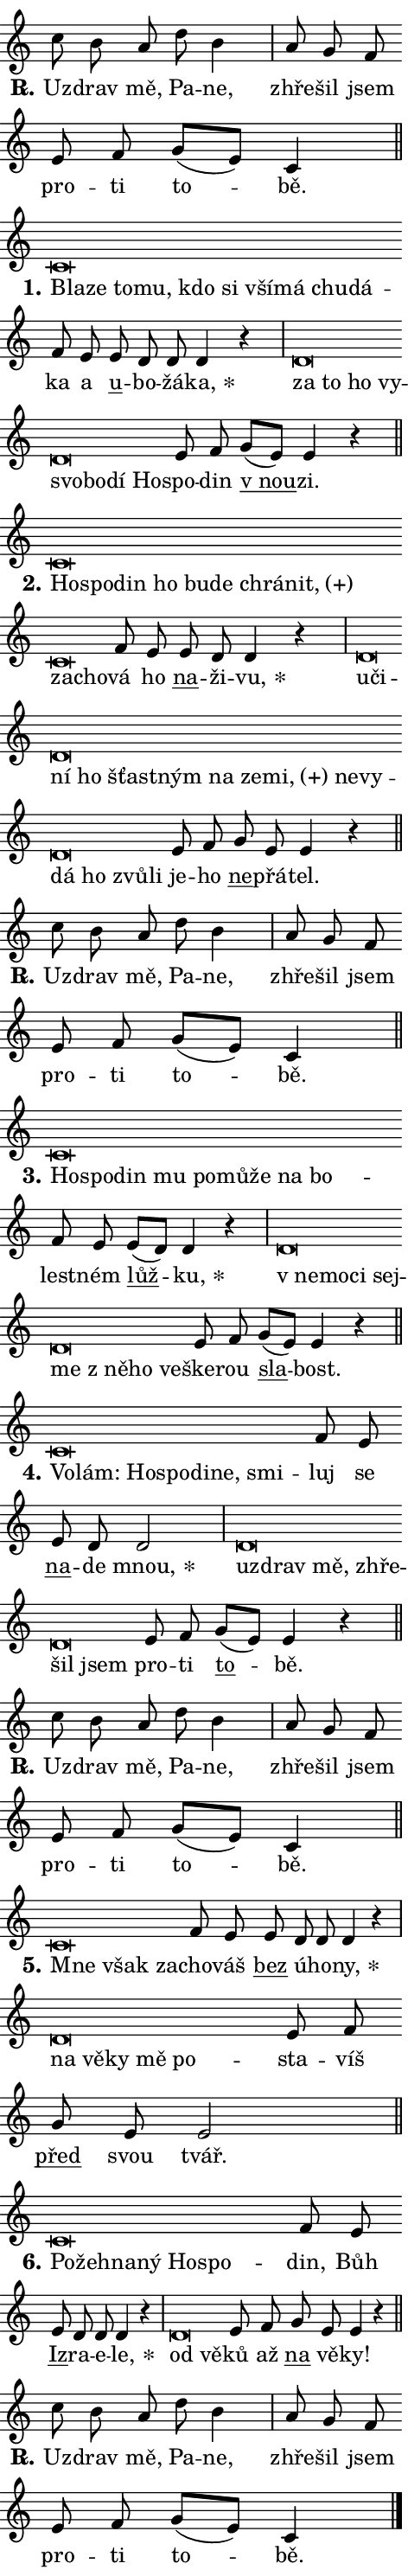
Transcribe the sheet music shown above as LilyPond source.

\version "2.24.0"
\header { tagline = "" }
\paper {
  indent = 0\cm
  top-margin = 0\cm
  right-margin = 0.13\cm % to fit lyric hyphens
  bottom-margin = 0\cm
  left-margin = 0\cm
  paper-width = 8\cm
  page-breaking = #ly:one-page-breaking
  system-system-spacing.basic-distance = #11
  score-system-spacing.basic-distance = #11
  ragged-last = ##f
}


%% Author: Thomas Morley
%% https://lists.gnu.org/archive/html/lilypond-user/2020-05/msg00002.html
#(define (line-position grob)
"Returns position of @var[grob} in current system:
   @code{'start}, if at first time-step
   @code{'end}, if at last time-step
   @code{'middle} otherwise
"
  (let* ((col (ly:item-get-column grob))
         (ln (ly:grob-object col 'left-neighbor))
         (rn (ly:grob-object col 'right-neighbor))
         (col-to-check-left (if (ly:grob? ln) ln col))
         (col-to-check-right (if (ly:grob? rn) rn col))
         (break-dir-left
           (and
             (ly:grob-property col-to-check-left 'non-musical #f)
             (ly:item-break-dir col-to-check-left)))
         (break-dir-right
           (and
             (ly:grob-property col-to-check-right 'non-musical #f)
             (ly:item-break-dir col-to-check-right))))
        (cond ((eqv? 1 break-dir-left) 'start)
              ((eqv? -1 break-dir-right) 'end)
              (else 'middle))))

#(define (tranparent-at-line-position vctor)
  (lambda (grob)
  "Relying on @code{line-position} select the relevant enry from @var{vctor}.
Used to determine transparency,"
    (case (line-position grob)
      ((end) (not (vector-ref vctor 0)))
      ((middle) (not (vector-ref vctor 1)))
      ((start) (not (vector-ref vctor 2))))))

noteHeadBreakVisibility =
#(define-music-function (break-visibility)(vector?)
"Makes @code{NoteHead}s transparent relying on @var{break-visibility}"
#{
  \override NoteHead.transparent =
    #(tranparent-at-line-position break-visibility)
#})

#(define delete-ledgers-for-transparent-note-heads
  (lambda (grob)
    "Reads whether a @code{NoteHead} is transparent.
If so this @code{NoteHead} is removed from @code{'note-heads} from
@var{grob}, which is supposed to be @code{LedgerLineSpanner}.
As a result ledgers are not printed for this @code{NoteHead}"
    (let* ((nhds-array (ly:grob-object grob 'note-heads))
           (nhds-list
             (if (ly:grob-array? nhds-array)
                 (ly:grob-array->list nhds-array)
                 '()))
           ;; Relies on the transparent-property being done before
           ;; Staff.LedgerLineSpanner.after-line-breaking is executed.
           ;; This is fragile ...
           (to-keep
             (remove
               (lambda (nhd)
                 (ly:grob-property nhd 'transparent #f))
               nhds-list)))
      ;; TODO find a better method to iterate over grob-arrays, similiar
      ;; to filter/remove etc for lists
      ;; For now rebuilt from scratch
      (set! (ly:grob-object grob 'note-heads)  '())
      (for-each
        (lambda (nhd)
          (ly:pointer-group-interface::add-grob grob 'note-heads nhd))
        to-keep))))

squashNotes = {
  \override NoteHead.X-extent = #'(-0.2 . 0.2)
  \override NoteHead.Y-extent = #'(-0.75 . 0)
  \override NoteHead.stencil =
    #(lambda (grob)
       (let ((pos (ly:grob-property grob 'staff-position)))
         (begin
           (if (< pos -7) (display "ERROR: Lower brevis then expected\n") (display ""))
           (if (<= pos -6) ly:text-interface::print ly:note-head::print))))
}
unSquashNotes = {
  \revert NoteHead.X-extent
  \revert NoteHead.Y-extent
  \revert NoteHead.stencil
}

hideNotes = \noteHeadBreakVisibility #begin-of-line-visible
unHideNotes = \noteHeadBreakVisibility #all-visible

% work-around for resetting accidentals
% https://lilypond.org/doc/v2.23/Documentation/notation/displaying-rhythms#unmetered-music
cadenzaMeasure = {
  \cadenzaOff
  \partial 1024 s1024
  \cadenzaOn
}

#(define-markup-command (accent layout props text) (markup?)
  "Underline accented syllable"
  (interpret-markup layout props
    #{\markup \override #'(offset . 4.3) \underline { #text }#}))

responsum = \markup \concat {
  "R" \hspace #-1.05 \path #0.1 #'((moveto 0 0.07) (lineto 0.9 0.8)) \hspace #0.05 "."
}

spaceSize = #0.6828661417322834 % exact space size for TeX Gyre Schola

\layout {
  \context {
    \Staff
    \remove "Time_signature_engraver"
    \override LedgerLineSpanner.after-line-breaking = #delete-ledgers-for-transparent-note-heads
  }
  \context {
    \Lyrics {
      \override LyricSpace.minimum-distance = \spaceSize
      \override LyricText.font-name = #"TeX Gyre Schola"
      \override LyricText.font-size = 1
      \override StanzaNumber.font-name = #"TeX Gyre Schola Bold"
      \override StanzaNumber.font-size = 1
    }
  }
  \context {
    \Score 
    \override NoteHead.text =
      #(lambda (grob) 
        (let ((pos (ly:grob-property grob 'staff-position)))
          #{\markup {
            \combine
              \halign #-0.55 \raise #(if (= pos -6) 0 0.5) \override #'(thickness . 2) \draw-line #'(3.2 . 0)
              \musicglyph "noteheads.sM1"
          }#}))
  }
}

% magnetic-lyrics.ily
%
%   written by
%     Jean Abou Samra <jean@abou-samra.fr>
%     Werner Lemberg <wl@gnu.org>
%
%   adapted by
%     Jiri Hon <jiri.hon@gmail.com>
%
% Version 2022-Apr-15

% https://www.mail-archive.com/lilypond-user@gnu.org/msg149350.html

#(define (Left_hyphen_pointer_engraver context)
   "Collect syllable-hyphen-syllable occurrences in lyrics and store
them in properties.  This engraver only looks to the left.  For
example, if the lyrics input is @code{foo -- bar}, it does the
following.

@itemize @bullet
@item
Set the @code{text} property of the @code{LyricHyphen} grob between
@q{foo} and @q{bar} to @code{foo}.

@item
Set the @code{left-hyphen} property of the @code{LyricText} grob with
text @q{foo} to the @code{LyricHyphen} grob between @q{foo} and
@q{bar}.
@end itemize

Use this auxiliary engraver in combination with the
@code{lyric-@/text::@/apply-@/magnetic-@/offset!} hook."
   (let ((hyphen #f)
         (text #f))
     (make-engraver
      (acknowledgers
       ((lyric-syllable-interface engraver grob source-engraver)
        (set! text grob)))
      (end-acknowledgers
       ((lyric-hyphen-interface engraver grob source-engraver)
        ;(when (not (grob::has-interface grob 'lyric-space-interface))
          (set! hyphen grob)));)
      ((stop-translation-timestep engraver)
       (when (and text hyphen)
         (ly:grob-set-object! text 'left-hyphen hyphen))
       (set! text #f)
       (set! hyphen #f)))))

#(define (lyric-text::apply-magnetic-offset! grob)
   "If the space between two syllables is less than the value in
property @code{LyricText@/.details@/.squash-threshold}, move the right
syllable to the left so that it gets concatenated with the left
syllable.

Use this function as a hook for
@code{LyricText@/.after-@/line-@/breaking} if the
@code{Left_@/hyphen_@/pointer_@/engraver} is active."
   (let ((hyphen (ly:grob-object grob 'left-hyphen #f)))
     (when hyphen
       (let ((left-text (ly:spanner-bound hyphen LEFT)))
         (when (grob::has-interface left-text 'lyric-syllable-interface)
           (let* ((common (ly:grob-common-refpoint grob left-text X))
                  (this-x-ext (ly:grob-extent grob common X))
                  (left-x-ext
                   (begin
                     ;; Trigger magnetism for left-text.
                     (ly:grob-property left-text 'after-line-breaking)
                     (ly:grob-extent left-text common X)))
                  ;; `delta` is the gap width between two syllables.
                  (delta (- (interval-start this-x-ext)
                            (interval-end left-x-ext)))
                  (details (ly:grob-property grob 'details))
                  (threshold (assoc-get 'squash-threshold details 0.2)))
             (when (< delta threshold)
               (let* (;; We have to manipulate the input text so that
                      ;; ligatures crossing syllable boundaries are not
                      ;; disabled.  For languages based on the Latin
                      ;; script this is essentially a beautification.
                      ;; However, for non-Western scripts it can be a
                      ;; necessity.
                      (lt (ly:grob-property left-text 'text))
                      (rt (ly:grob-property grob 'text))
                      (is-space (grob::has-interface hyphen 'lyric-space-interface))
                      (space (if is-space " " ""))
                      (extra-delta (if is-space spaceSize 0))
                      ;; Append new syllable.
                      (ltrt-space (if (and (string? lt) (string? rt))
                                (string-append lt space rt)
                                (make-concat-markup (list lt space rt))))
                      ;; Right-align `ltrt` to the right side.
                      (ltrt-space-markup (grob-interpret-markup
                               grob
                               (make-translate-markup
                                (cons (interval-length this-x-ext) 0)
                                (make-right-align-markup ltrt-space)))))
                 (begin
                   ;; Don't print `left-text`.
                   (ly:grob-set-property! left-text 'stencil #f)
                   ;; Set text and stencil (which holds all collected
                   ;; syllables so far) and shift it to the left.
                   (ly:grob-set-property! grob 'text ltrt-space)
                   (ly:grob-set-property! grob 'stencil ltrt-space-markup)
                   (ly:grob-translate-axis! grob (- (- delta extra-delta)) X))))))))))


#(define (lyric-hyphen::displace-bounds-first grob)
   ;; Make very sure this callback isn't triggered too early.
   (let ((left (ly:spanner-bound grob LEFT))
         (right (ly:spanner-bound grob RIGHT)))
     (ly:grob-property left 'after-line-breaking)
     (ly:grob-property right 'after-line-breaking)
     (ly:lyric-hyphen::print grob)))

squashThreshold = #0.4

\layout {
  \context {
    \Lyrics
    \consists #Left_hyphen_pointer_engraver
    \override LyricText.after-line-breaking =
      #lyric-text::apply-magnetic-offset!
    \override LyricHyphen.stencil = #lyric-hyphen::displace-bounds-first
    \override LyricText.details.squash-threshold = \squashThreshold
    \override LyricHyphen.minimum-distance = 0
    \override LyricHyphen.minimum-length = \squashThreshold
  }
}

squashText = \override LyricText.details.squash-threshold = 9999
unSquashText = \override LyricText.details.squash-threshold = \squashThreshold

leftText = \override LyricText.self-alignment-X = #LEFT
unLeftText = \revert LyricText.self-alignment-X

starOffset = #(lambda (grob) 
                (let ((x_offset (ly:self-alignment-interface::aligned-on-x-parent grob)))
                  (if (= x_offset 0) 0 (+ x_offset 1.2))))

star = #(define-music-function (syllable)(string?)
"Append star separator at the end of a syllable"
#{
  \once \override LyricText.X-offset = #starOffset
  \lyricmode { \markup {
    #syllable
    \override #'((font-name . "TeX Gyre Schola Bold")) \hspace #0.2 \lower #0.65 \larger "*"
  } }
#})

starAccent = #(define-music-function (syllable)(string?)
"Append star separator at the end of a syllable and make accent"
#{
  \once \override LyricText.X-offset = #starOffset
  \lyricmode { \markup {
    \accent #syllable
    \override #'((font-name . "TeX Gyre Schola Bold")) \hspace #0.2 \lower #0.65 \larger "*"
  } }
#})

breath = #(define-music-function (syllable)(string?)
"Append breathing indicator at the end of a syllable"
#{
  \lyricmode { \markup { #syllable "+" } }
#})

optionalBreath = #(define-music-function (syllable)(string?)
"Append optional breathing indicator at the end of a syllable"
#{
  \lyricmode { \markup { #syllable "(+)" } }
#})


\score {
    <<
        \new Voice = "melody" { \cadenzaOn \key c \major \relative { c''8 b a d b4 \cadenzaMeasure \bar "|" a8 g f \bar "" e f g[( e)] c4 \cadenzaMeasure \bar "||" \break } }
        \new Lyrics \lyricsto "melody" { \lyricmode { \set stanza = \responsum
Uz -- drav mě, Pa -- ne, zhře -- šil jsem pro -- ti to -- bě. } }
    >>
    \layout {}
}

\score {
    <<
        \new Voice = "melody" { \cadenzaOn \key c \major \relative { \squashNotes c'\breve*1/16 \hideNotes \breve*1/16 \bar "" \breve*1/16 \bar "" \breve*1/16 \bar "" \breve*1/16 \bar "" \breve*1/16 \bar "" \breve*1/16 \bar "" \breve*1/16 \bar "" \breve*1/16 \breve*1/16 \bar "" \unHideNotes \unSquashNotes f8 e \bar "" e d d d4 r \cadenzaMeasure \bar "|" \squashNotes d\breve*1/16 \hideNotes \breve*1/16 \bar "" \breve*1/16 \bar "" \breve*1/16 \bar "" \breve*1/16 \bar "" \breve*1/16 \bar "" \breve*1/16 \breve*1/16 \bar "" \unHideNotes \unSquashNotes e8 f \bar "" g[( e)] e4 r \cadenzaMeasure \bar "||" \break } }
        \new Lyrics \lyricsto "melody" { \lyricmode { \set stanza = "1."
\leftText Bla -- \squashText ze to -- mu, kdo si vší -- má chu -- dá -- \unLeftText \unSquashText ka a \markup \accent u -- bo -- žá -- \star ka, \leftText za \squashText to ho vy -- svo -- bo -- dí Ho -- \unLeftText \unSquashText spo -- din \markup \accent "v nou" -- zi. } }
    >>
    \layout {}
}

\score {
    <<
        \new Voice = "melody" { \cadenzaOn \key c \major \relative { \squashNotes c'\breve*1/16 \hideNotes \breve*1/16 \bar "" \breve*1/16 \bar "" \breve*1/16 \bar "" \breve*1/16 \bar "" \breve*1/16 \bar "" \breve*1/16 \bar "" \breve*1/16 \bar "" \breve*1/16 \breve*1/16 \bar "" \unHideNotes \unSquashNotes f8 e \bar "" e d d4 r \cadenzaMeasure \bar "|" \squashNotes d\breve*1/16 \hideNotes \breve*1/16 \bar "" \breve*1/16 \bar "" \breve*1/16 \bar "" \breve*1/16 \bar "" \breve*1/16 \bar "" \breve*1/16 \bar "" \breve*1/16 \bar "" \breve*1/16 \bar "" \breve*1/16 \bar "" \breve*1/16 \bar "" \breve*1/16 \bar "" \breve*1/16 \bar "" \breve*1/16 \breve*1/16 \bar "" \unHideNotes \unSquashNotes e8 f \bar "" g e e4 r \cadenzaMeasure \bar "||" \break } }
        \new Lyrics \lyricsto "melody" { \lyricmode { \set stanza = "2."
\leftText Ho -- \squashText spo -- din ho bu -- de chrá -- \optionalBreath nit, za -- cho -- \unLeftText \unSquashText vá ho \markup \accent na -- ži -- \star vu, \leftText u -- \squashText či -- ní ho šťast -- ným na ze -- \optionalBreath mi, ne -- vy -- dá ho zvů -- li \unLeftText \unSquashText je -- ho \markup \accent ne -- přá -- tel. } }
    >>
    \layout {}
}

\score {
    <<
        \new Voice = "melody" { \cadenzaOn \key c \major \relative { c''8 b a d b4 \cadenzaMeasure \bar "|" a8 g f \bar "" e f g[( e)] c4 \cadenzaMeasure \bar "||" \break } }
        \new Lyrics \lyricsto "melody" { \lyricmode { \set stanza = \responsum
Uz -- drav mě, Pa -- ne, zhře -- šil jsem pro -- ti to -- bě. } }
    >>
    \layout {}
}

\score {
    <<
        \new Voice = "melody" { \cadenzaOn \key c \major \relative { \squashNotes c'\breve*1/16 \hideNotes \breve*1/16 \bar "" \breve*1/16 \bar "" \breve*1/16 \bar "" \breve*1/16 \bar "" \breve*1/16 \bar "" \breve*1/16 \bar "" \breve*1/16 \breve*1/16 \bar "" \unHideNotes \unSquashNotes f8 e \bar "" e[( d)] d4 r \cadenzaMeasure \bar "|" \squashNotes d\breve*1/16 \hideNotes \breve*1/16 \bar "" \breve*1/16 \bar "" \breve*1/16 \bar "" \breve*1/16 \bar "" \breve*1/16 \bar "" \breve*1/16 \breve*1/16 \bar "" \unHideNotes \unSquashNotes e8 f \bar "" g[( e)] e4 r \cadenzaMeasure \bar "||" \break } }
        \new Lyrics \lyricsto "melody" { \lyricmode { \set stanza = "3."
\leftText Ho -- \squashText spo -- din mu po -- mů -- že na bo -- \unLeftText \unSquashText lest -- ném \markup \accent lůž -- \star ku, \leftText "v ne" -- \squashText mo -- ci sej -- me "z ně" -- ho ve -- \unLeftText \unSquashText ške -- rou \markup \accent sla -- bost. } }
    >>
    \layout {}
}

\score {
    <<
        \new Voice = "melody" { \cadenzaOn \key c \major \relative { \squashNotes c'\breve*1/16 \hideNotes \breve*1/16 \bar "" \breve*1/16 \bar "" \breve*1/16 \bar "" \breve*1/16 \bar "" \breve*1/16 \breve*1/16 \bar "" \unHideNotes \unSquashNotes f8 e \bar "" e d d2 \cadenzaMeasure \bar "|" \squashNotes d\breve*1/16 \hideNotes \breve*1/16 \bar "" \breve*1/16 \bar "" \breve*1/16 \bar "" \breve*1/16 \breve*1/16 \bar "" \unHideNotes \unSquashNotes e8 f \bar "" g[( e)] e4 r \cadenzaMeasure \bar "||" \break } }
        \new Lyrics \lyricsto "melody" { \lyricmode { \set stanza = "4."
\leftText Vo -- \squashText lám: Ho -- spo -- di -- ne, smi -- \unLeftText \unSquashText luj se \markup \accent na -- de \star mnou, \leftText uz -- \squashText drav mě, zhře -- šil jsem \unLeftText \unSquashText pro -- ti \markup \accent to -- bě. } }
    >>
    \layout {}
}

\score {
    <<
        \new Voice = "melody" { \cadenzaOn \key c \major \relative { c''8 b a d b4 \cadenzaMeasure \bar "|" a8 g f \bar "" e f g[( e)] c4 \cadenzaMeasure \bar "||" \break } }
        \new Lyrics \lyricsto "melody" { \lyricmode { \set stanza = \responsum
Uz -- drav mě, Pa -- ne, zhře -- šil jsem pro -- ti to -- bě. } }
    >>
    \layout {}
}

\score {
    <<
        \new Voice = "melody" { \cadenzaOn \key c \major \relative { \squashNotes c'\breve*1/16 \hideNotes \breve*1/16 \breve*1/16 \bar "" \unHideNotes \unSquashNotes f8 e \bar "" e d d d4 r \cadenzaMeasure \bar "|" \squashNotes d\breve*1/16 \hideNotes \breve*1/16 \bar "" \breve*1/16 \bar "" \breve*1/16 \breve*1/16 \bar "" \unHideNotes \unSquashNotes e8 f \bar "" g e e2 \cadenzaMeasure \bar "||" \break } }
        \new Lyrics \lyricsto "melody" { \lyricmode { \set stanza = "5."
\leftText Mne \squashText však za -- \unLeftText \unSquashText cho -- váš \markup \accent bez ú -- ho -- \star ny, \leftText na \squashText vě -- ky mě po -- \unLeftText \unSquashText sta -- víš \markup \accent před svou tvář. } }
    >>
    \layout {}
}

\score {
    <<
        \new Voice = "melody" { \cadenzaOn \key c \major \relative { \squashNotes c'\breve*1/16 \hideNotes \breve*1/16 \bar "" \breve*1/16 \bar "" \breve*1/16 \bar "" \breve*1/16 \breve*1/16 \bar "" \unHideNotes \unSquashNotes f8 e \bar "" e d d d4 r \cadenzaMeasure \bar "|" \squashNotes d\breve*1/16 \hideNotes \breve*1/16 \bar "" \unHideNotes \unSquashNotes e8 f \bar "" g e e4 r \cadenzaMeasure \bar "||" \break } }
        \new Lyrics \lyricsto "melody" { \lyricmode { \set stanza = "6."
\leftText Po -- \squashText žeh -- na -- ný Ho -- spo -- \unLeftText \unSquashText din, Bůh \markup \accent Iz -- ra -- e -- \star le, \leftText od \squashText vě -- \unLeftText \unSquashText ků až \markup \accent na vě -- ky! } }
    >>
    \layout {}
}

\score {
    <<
        \new Voice = "melody" { \cadenzaOn \key c \major \relative { c''8 b a d b4 \cadenzaMeasure \bar "|" a8 g f \bar "" e f g[( e)] c4 \cadenzaMeasure \bar "||" \break } \bar "|." }
        \new Lyrics \lyricsto "melody" { \lyricmode { \set stanza = \responsum
Uz -- drav mě, Pa -- ne, zhře -- šil jsem pro -- ti to -- bě. } }
    >>
    \layout {}
}
